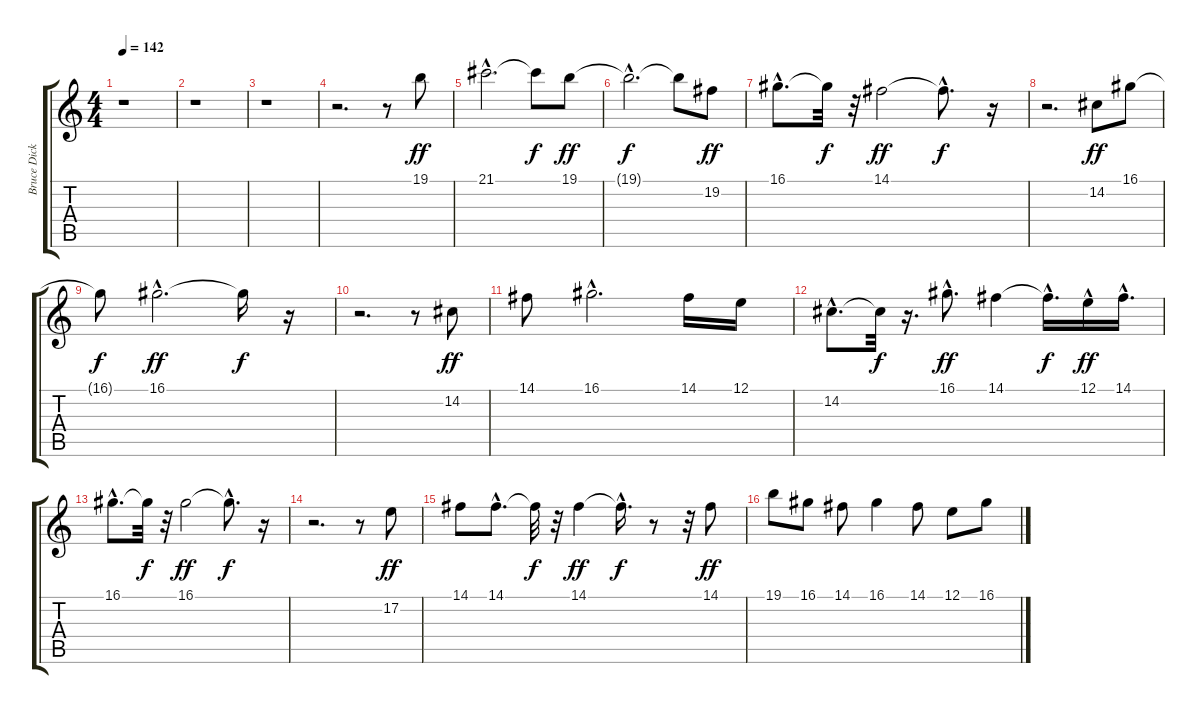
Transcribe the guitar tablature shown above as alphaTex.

\track ("Bruce Dickinson" "Bruce Dick") {instrument choiraahs}
\staff {score tabs}
\tuning (E4 B3 G3 D3 A2 E2) {hide}
\ts (4 4)
\tempo 142
\clef g2
\ks c
r.1{dy f} |
r.1 |
r.1 |
r.2{d} r.8 19.1.8{dy ff} |
21.1{hac}.2{d} 21.1{t}.8{dy f} 19.1.8{dy ff} |
19.1{hac t}.2{d dy f} 19.1{t}.8 19.2.8{dy ff} |
16.1{hac}.8{d} 16.1{t}.32{dy f} r.32 14.1.2{dy ff} 14.1{hac t}.8{d dy f} r.16 |
r.2{d} 14.2.8{dy ff} 16.1.8 |
16.1{t}.8{dy f} 16.1{hac}.2{d dy ff} 16.1{t}.16{dy f} r.16 |
r.2{d} r.8 14.2.8{dy ff} |
14.1.8 16.1{hac}.2{d} 14.1.16 12.1.16 |
14.2{hac}.8{d} 14.2{t}.32{dy f} r.16{d} 16.1{hac}.8{d dy ff} 14.1.4 14.1{hac t}.16{d dy f} 12.1{hac}.16{dy ff} 14.1{hac}.16{d} |
16.1{hac}.8{d} 16.1{t}.32{dy f} r.32 16.1.2{dy ff} 16.1{hac t}.8{d dy f} r.16 |
r.2{d} r.8 17.2.8{dy ff} |
14.1.8 14.1{hac}.8{d} 14.1{t}.32{dy f} r.32 14.1.4{dy ff} 14.1{hac t}.16{d dy f} r.8 r.32 14.1.8{dy ff} |
19.1.8 16.1.8 14.1.8 16.1.4 14.1.8 12.1.8 16.1.8
